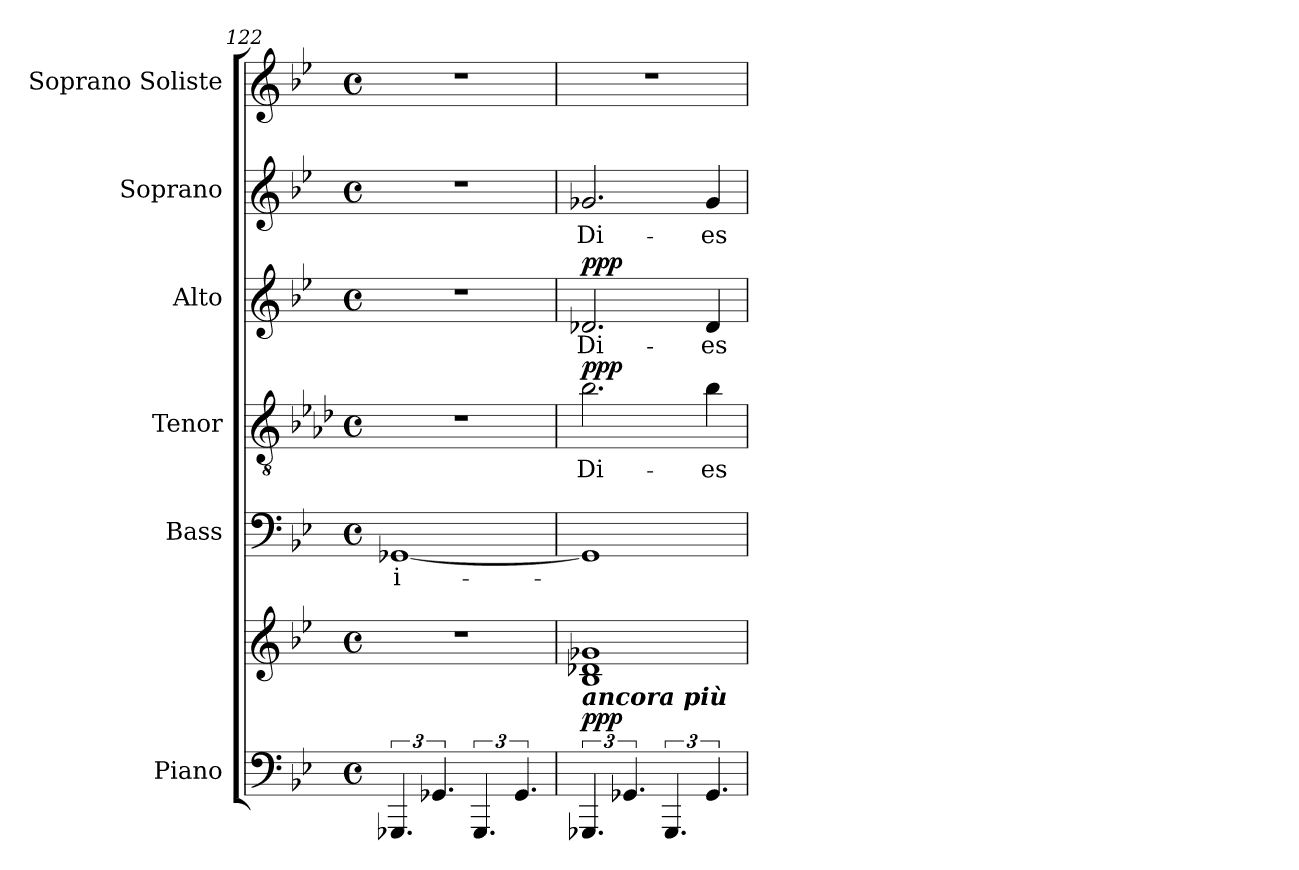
**kern	**kern	**dynam	**kern	**text	**kern	**text	**dynam	**kern	**text	**dynam	**kern	**text	**dynam	**kern
*part6	*part6	*part6	*part5	*part5	*part4	*part4	*part4	*part3	*part3	*part3	*part2	*part2	*part2	*part1
*staff7	*staff6	*staff6/7	*staff5	*staff5	*staff4	*staff4	*staff4	*staff3	*staff3	*staff3	*staff2	*staff2	*staff2	*staff1
*I"Piano	*	*	*I"Bass	*	*I"Tenor	*	*	*I"Alto	*	*	*I"Soprano	*	*	*I"Soprano Soliste
*I'Pno.	*	*	*I'B.	*	*I'T.	*	*	*I'A.	*	*	*I'S.	*	*	*
*clefF4	*clefG2	*	*clefF4	*	*clefGv2	*	*	*clefG2	*	*	*clefG2	*	*	*clefG2
*	*	*	*	*	*ITrd8c14	*	*	*	*	*	*	*	*	*
*k[b-e-]	*k[b-e-]	*	*k[b-e-]	*	*k[b-e-a-d-]	*	*	*k[b-e-]	*	*	*k[b-e-]	*	*	*k[b-e-]
*M4/4	*M4/4	*	*M4/4	*	*M4/4	*	*	*M4/4	*	*	*M4/4	*	*	*M4/4
*met(c)	*met(c)	*	*met(c)	*	*met(c)	*	*	*met(c)	*	*	*met(c)	*	*	*met(c)
=122	=122	=122	=122	=122	=122	=122	=122	=122	=122	=122	=122	=122	=122	=122
6.GGG-X/	1r	.	[1GG-X	i-	1r	.	.	1r	.	.	1r	.	.	1r
6.GG-X/	.	.	.	.	.	.	.	.	.	.	.	.	.	.
6.GGG-/	.	.	.	.	.	.	.	.	.	.	.	.	.	.
6.GG-/	.	.	.	.	.	.	.	.	.	.	.	.	.	.
=123	=123	=123	=123	=123	=123	=123	=123	=123	=123	=123	=123	=123	=123	=123
!LO:TX:a:Bi:t=ancora   più	!	!	!	!	!	!	!	!	!	!	!	!	!	!
!	!	!LO:DY:a=2	!	!	!	!	!LO:DY:a	!	!	!LO:DY:a	!	!	!LO:DY:a	!
6.GGG-X/	1B- 1d-X 1g-X	ppp	1GG-]	.	2.B-i\	Di-	ppp	2.d-X/	Di-	ppp	2.g-X/	Di-	other-dynamics	1r
6.GG-X/	.	.	.	.	.	.	.	.	.	.	.	.	.	.
6.GGG-/	.	.	.	.	.	.	.	.	.	.	.	.	.	.
6.GG-/	.	.	.	.	4B-i\	-es	.	4d-/	-es	.	4g-/	-es	.	.
=	=	=	=	=	=	=	=	=	=	=	=	=	=	=
*-	*-	*-	*-	*-	*-	*-	*-	*-	*-	*-	*-	*-	*-	*-
